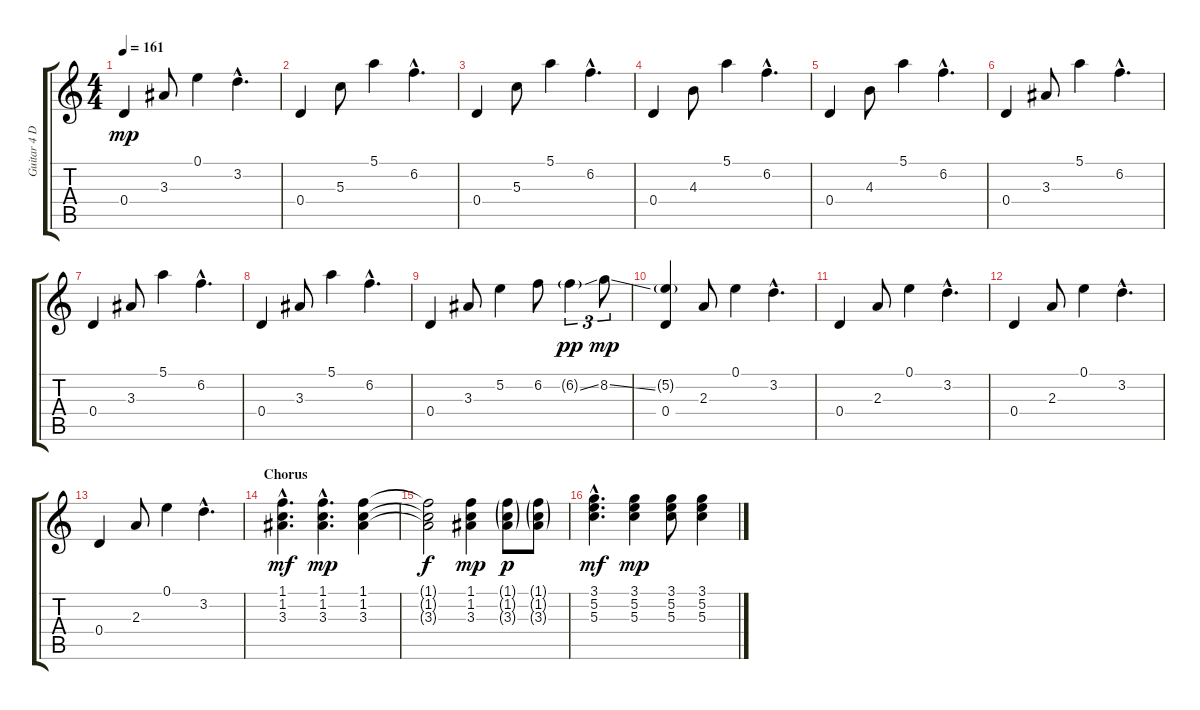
\track ("Guitar 4 Drop D" "Guitar 4 D") {instrument acousticguitarsteel}
\staff {score tabs}
\tuning (E4 B3 G3 D3 A2 D2) {hide}
\ts (4 4)
\tempo 161
\clef g2
\ks c
0.4.4{dy mp} 3.3.8 0.1.4 3.2{hac}.4{d} |
0.4.4 5.3.8 5.1.4 6.2{hac}.4{d} |
0.4.4 5.3.8 5.1.4 6.2{hac}.4{d} |
0.4.4 4.3.8 5.1.4 6.2{hac}.4{d} |
0.4.4 4.3.8 5.1.4 6.2{hac}.4{d} |
0.4.4 3.3.8 5.1.4 6.2{hac}.4{d} |
0.4.4 3.3.8 5.1.4 6.2{hac}.4{d} |
0.4.4 3.3.8 5.1.4 6.2{hac}.4{d} |
0.4.4 3.3.8 5.2.4 6.2.8 6.2{ss g}.4{tu (3 2) dy pp} 8.2{ss}.8{tu (3 2) dy mp} |
(5.2{g} 0.4).4 2.3.8 0.1.4 3.2{hac}.4{d} |
0.4.4 2.3.8 0.1.4 3.2{hac}.4{d} |
0.4.4 2.3.8 0.1.4 3.2{hac}.4{d} |
0.4.4 2.3.8 0.1.4 3.2{hac}.4{d} |
\section ("" "Chorus")
(1.1{hac} 1.2{hac} 3.3{hac}).4{d dy mf} (1.1{hac} 1.2{hac} 3.3{hac}).4{d dy mp} (1.1 1.2 3.3).4 |
(1.1{t} 1.2{t} 3.3{t}).2{dy f} (1.1 1.2 3.3).4{dy mp} (1.1{g} 1.2{g} 3.3{g}).8{dy p} (1.1{g} 1.2{g} 3.3{g}).8 |
(3.1{hac} 5.2{hac} 5.3{hac}).4{d dy mf} (3.1 5.2 5.3).4{dy mp} (3.1 5.2 5.3).8 (3.1 5.2 5.3).4
